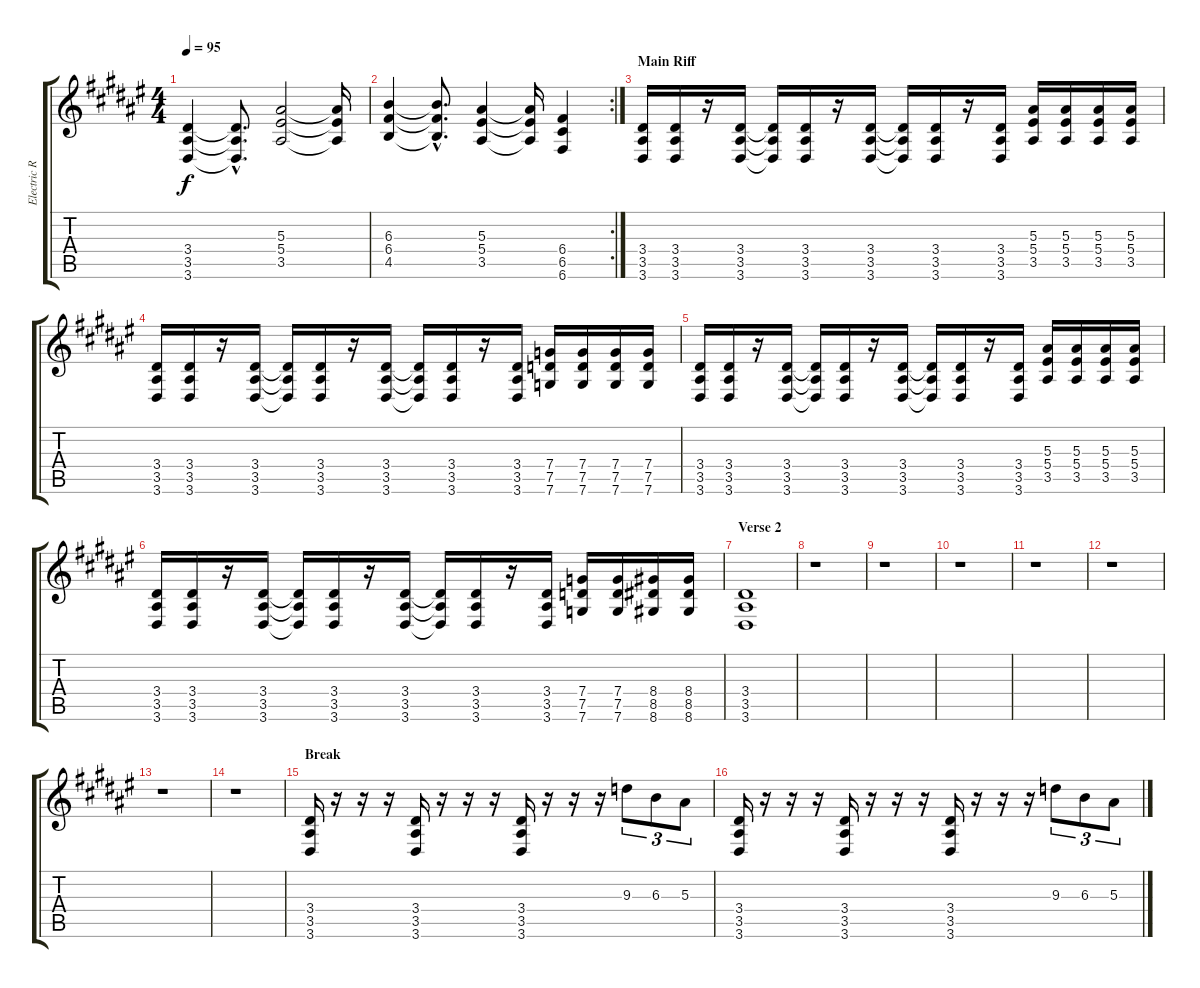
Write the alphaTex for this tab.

\track ("Electric Rhythm Guitar 2 (CGCFAD)" "Electric R") {instrument distortionguitar}
\staff {score tabs}
\tuning (D4 A3 F3 C3 G2 C2) {hide}
\ts (4 4)
\tempo 95
\clef g2
\ks d#minor
(3.4 3.5 3.6).4{dy f} (3.4{hac t} 3.5{hac t} 3.6{hac t}).8{d} (5.3 5.4 3.5).2 (5.3{t} 5.4{t} 3.5{t}).16 |
\rc 2
(6.3 6.4 4.5).4 (6.3{hac t} 6.4{hac t} 4.5{hac t}).8{d} (5.3 5.4 3.5).4 (5.3{t} 5.4{t} 3.5{t}).16 (6.4 6.5 6.6).4 |
\section ("" "Main Riff")
(3.4 3.5 3.6).16 (3.4 3.5 3.6).16 r.16 (3.4 3.5 3.6).16 (3.4{t} 3.5{t} 3.6{t}).16 (3.4 3.5 3.6).16 r.16 (3.4 3.5 3.6).16 (3.4{t} 3.5{t} 3.6{t}).16 (3.4 3.5 3.6).16 r.16 (3.4 3.5 3.6).16 (5.3 5.4 3.5).16 (5.3 5.4 3.5).16 (5.3 5.4 3.5).16 (5.3 5.4 3.5).16 |
(3.4 3.5 3.6).16 (3.4 3.5 3.6).16 r.16 (3.4 3.5 3.6).16 (3.4{t} 3.5{t} 3.6{t}).16 (3.4 3.5 3.6).16 r.16 (3.4 3.5 3.6).16 (3.4{t} 3.5{t} 3.6{t}).16 (3.4 3.5 3.6).16 r.16 (3.4 3.5 3.6).16 (7.4 7.5 7.6).16 (7.4 7.5 7.6).16 (7.4 7.5 7.6).16 (7.4 7.5 7.6).16 |
(3.4 3.5 3.6).16 (3.4 3.5 3.6).16 r.16 (3.4 3.5 3.6).16 (3.4{t} 3.5{t} 3.6{t}).16 (3.4 3.5 3.6).16 r.16 (3.4 3.5 3.6).16 (3.4{t} 3.5{t} 3.6{t}).16 (3.4 3.5 3.6).16 r.16 (3.4 3.5 3.6).16 (5.3 5.4 3.5).16 (5.3 5.4 3.5).16 (5.3 5.4 3.5).16 (5.3 5.4 3.5).16 |
(3.4 3.5 3.6).16 (3.4 3.5 3.6).16 r.16 (3.4 3.5 3.6).16 (3.4{t} 3.5{t} 3.6{t}).16 (3.4 3.5 3.6).16 r.16 (3.4 3.5 3.6).16 (3.4{t} 3.5{t} 3.6{t}).16 (3.4 3.5 3.6).16 r.16 (3.4 3.5 3.6).16 (7.4 7.5 7.6).16 (7.4 7.5 7.6).16 (8.4 8.5 8.6).16 (8.4 8.5 8.6).16 |
\section ("" "Verse 2")
(3.4 3.5 3.6).1{volume 0} |
r.1{volume 14} |
r.1 |
r.1 |
r.1 |
r.1 |
r.1 |
r.1 |
\section ("" "Break")
(3.4 3.5 3.6).16 r.16 r.16 r.16 (3.4 3.5 3.6).16 r.16 r.16 r.16 (3.4 3.5 3.6).16 r.16 r.16 r.16 9.3.8{tu (3 2)} 6.3.8{tu (3 2)} 5.3.8{tu (3 2)} |
(3.4 3.5 3.6).16 r.16 r.16 r.16 (3.4 3.5 3.6).16 r.16 r.16 r.16 (3.4 3.5 3.6).16 r.16 r.16 r.16 9.3.8{tu (3 2)} 6.3.8{tu (3 2)} 5.3.8{tu (3 2)}
